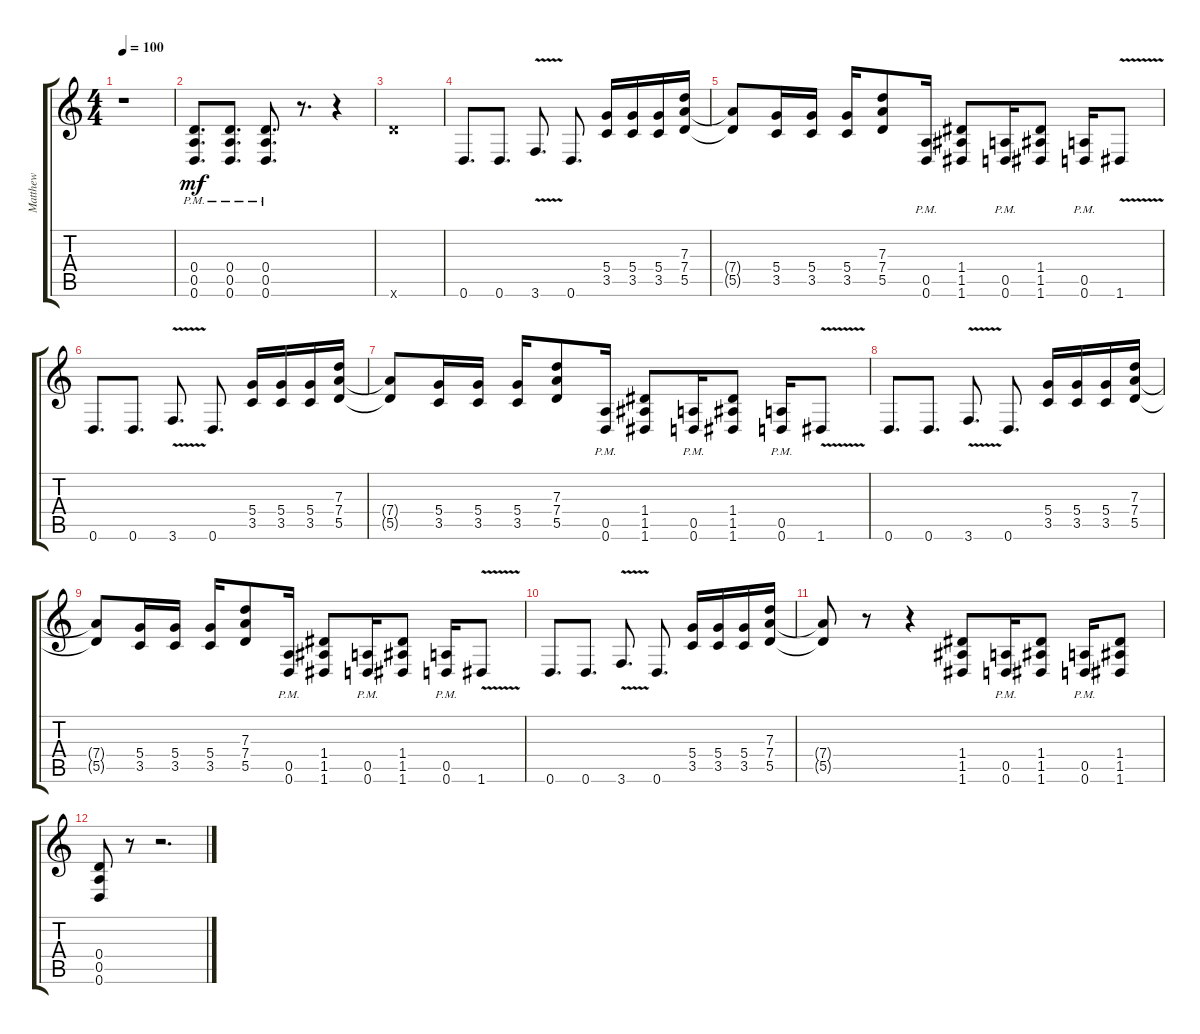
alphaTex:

\track ("Matthew" "Matthew") {instrument distortionguitar}
\staff {score tabs}
\tuning (E4 B3 G3 D3 A2 D2) {hide}
\ts (4 4)
\tempo 100
\clef g2
\ks c
r.1{dy mf} |
(0.4{pm} 0.5{pm} 0.6{pm}).8{d} (0.4{pm} 0.5{pm} 0.6{pm}).8{d} (0.4{pm} 0.5{pm} 0.6{pm}).8{d} r.8{d} r.4 |
12.6{x}.1 |
0.6.8{d} 0.6.8{d} 3.6{v}.8{d} 0.6.8{d} (5.4 3.5).16 (5.4 3.5).16 (5.4 3.5).16 (7.3 7.4 5.5).16 |
(7.4{t} 5.5{t}).8 (5.4 3.5).16 (5.4 3.5).16 (5.4 3.5).16 (7.3 7.4 5.5).8 (0.5{pm} 0.6{pm}).16 (1.4 1.5 1.6).8 (0.5{pm} 0.6{pm}).16 (1.4 1.5 1.6).8 (0.5{pm} 0.6{pm}).16 1.6{v}.8 |
0.6.8{d} 0.6.8{d} 3.6{v}.8{d} 0.6.8{d} (5.4 3.5).16 (5.4 3.5).16 (5.4 3.5).16 (7.3 7.4 5.5).16 |
(7.4{t} 5.5{t}).8 (5.4 3.5).16 (5.4 3.5).16 (5.4 3.5).16 (7.3 7.4 5.5).8 (0.5{pm} 0.6{pm}).16 (1.4 1.5 1.6).8 (0.5{pm} 0.6{pm}).16 (1.4 1.5 1.6).8 (0.5{pm} 0.6{pm}).16 1.6{v}.8 |
0.6.8{d} 0.6.8{d} 3.6{v}.8{d} 0.6.8{d} (5.4 3.5).16 (5.4 3.5).16 (5.4 3.5).16 (7.3 7.4 5.5).16 |
(7.4{t} 5.5{t}).8 (5.4 3.5).16 (5.4 3.5).16 (5.4 3.5).16 (7.3 7.4 5.5).8 (0.5{pm} 0.6{pm}).16 (1.4 1.5 1.6).8 (0.5{pm} 0.6{pm}).16 (1.4 1.5 1.6).8 (0.5{pm} 0.6{pm}).16 1.6{v}.8 |
0.6.8{d} 0.6.8{d} 3.6{v}.8{d} 0.6.8{d} (5.4 3.5).16 (5.4 3.5).16 (5.4 3.5).16 (7.3 7.4 5.5).16 |
(7.4{t} 5.5{t}).8 r.8 r.4 (1.4 1.5 1.6).8 (0.5{pm} 0.6{pm}).16 (1.4 1.5 1.6).8 (0.5{pm} 0.6{pm}).16 (1.4 1.5 1.6).8 |
(0.4 0.5 0.6).8 r.8 r.2{d}
